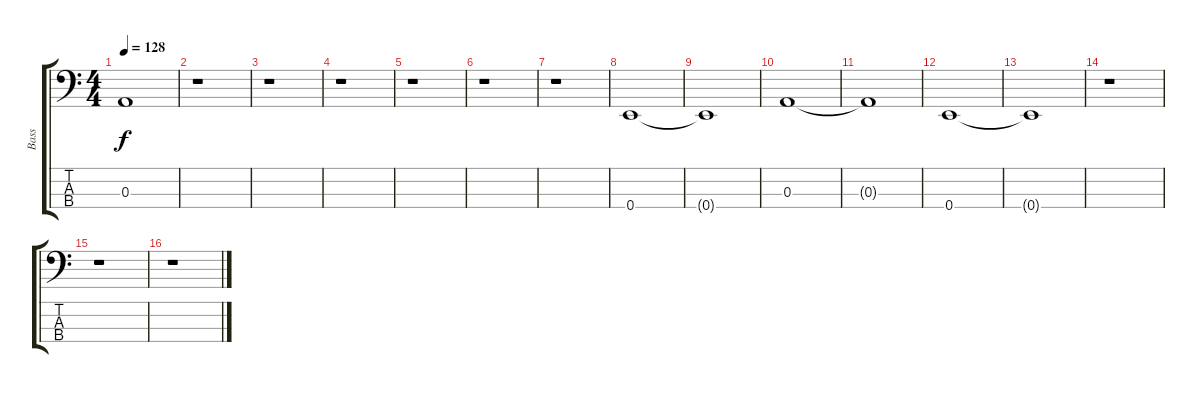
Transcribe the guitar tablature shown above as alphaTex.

\track ("Bass" "Bass") {instrument electricbassfinger}
\staff {score tabs}
\tuning (G2 D2 A1 E1) {hide}
\ts (4 4)
\tempo 128
\clef f4
\ks c
0.3{t}.1{dy f} |
r.1 |
r.1 |
r.1 |
r.1 |
r.1 |
r.1 |
0.4.1 |
0.4{t}.1 |
0.3.1 |
0.3{t}.1 |
0.4.1 |
0.4{t}.1 |
r.1 |
r.1 |
r.1
